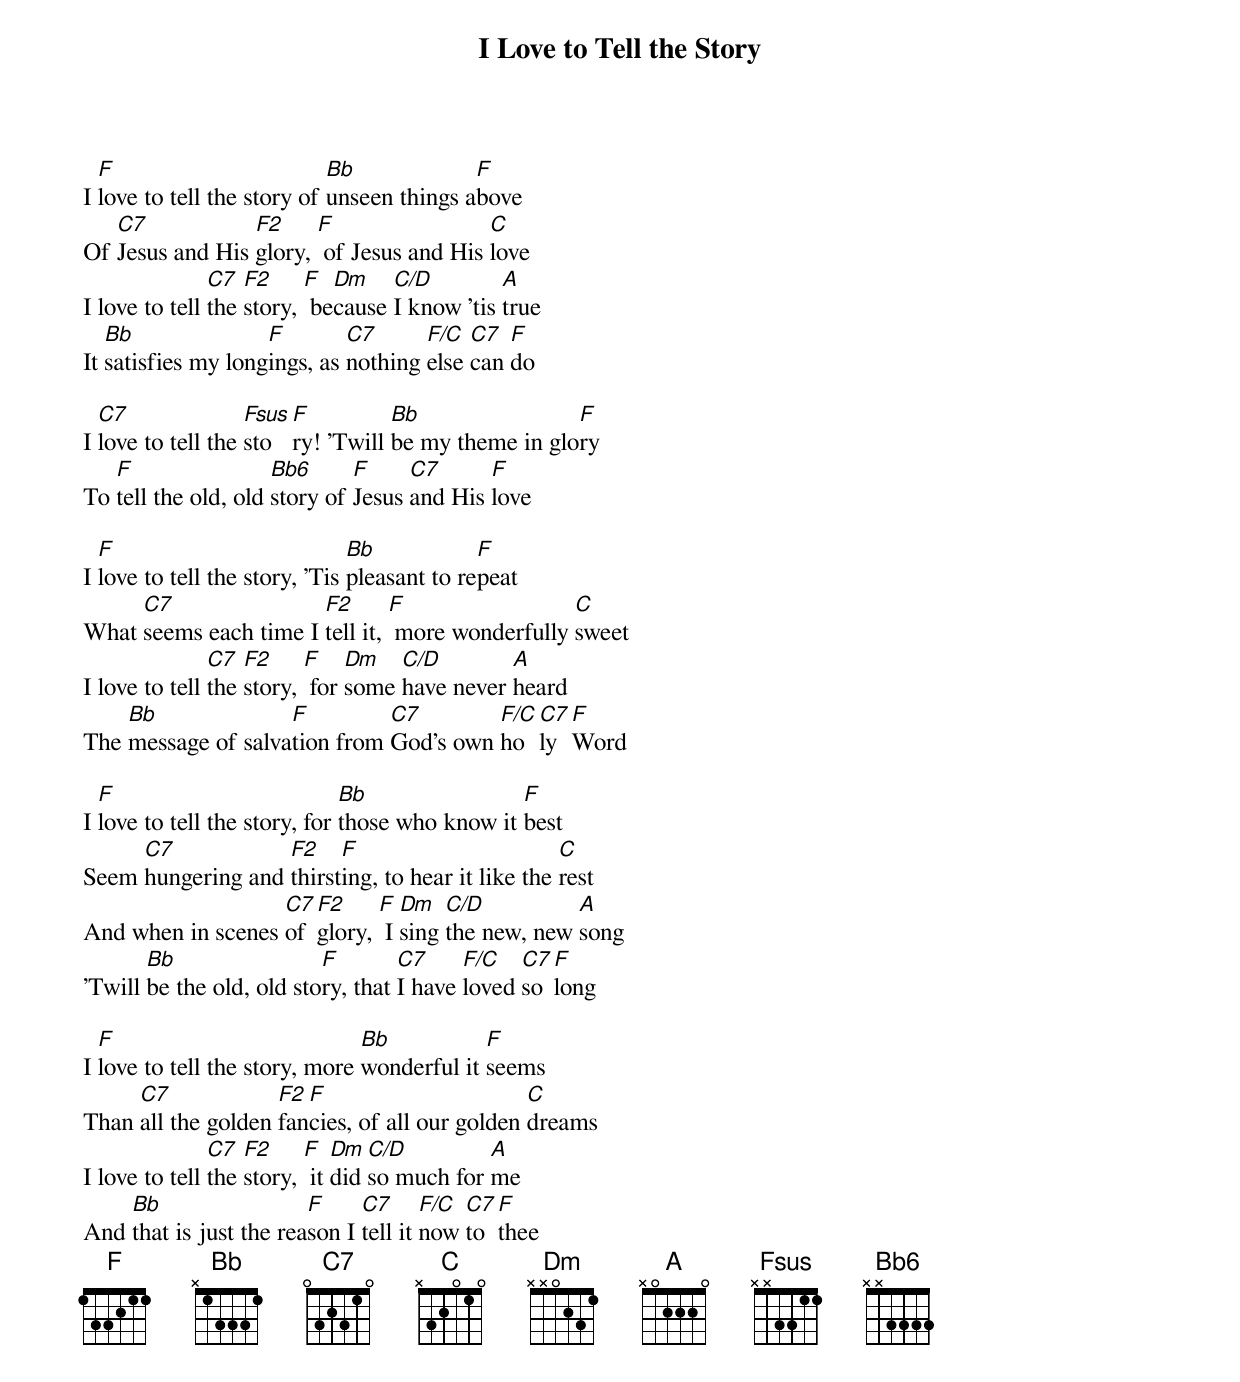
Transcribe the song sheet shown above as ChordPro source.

{title: I Love to Tell the Story}
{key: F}
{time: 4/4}
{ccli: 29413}
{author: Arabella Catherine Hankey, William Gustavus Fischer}
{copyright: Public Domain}

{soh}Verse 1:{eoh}
I [F]love to tell the story of [Bb]unseen things a[F]bove
Of [C7]Jesus and His [F2]glory, [F] of Jesus and His [C]love
I love to tell [C7]the [F2]story, [F] be[Dm]cause [C/D]I know 'tis [A]true
It [Bb]satisfies my long[F]ings, as [C7]nothing [F/C]else [C7]can [F]do

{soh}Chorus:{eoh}
I [C7]love to tell the [Fsus]sto[F]ry! 'Twill [Bb]be my theme in glo[F]ry
To [F]tell the old, old [Bb6]story of [F]Jesus [C7]and His [F]love

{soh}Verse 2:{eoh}
I [F]love to tell the story, 'Tis [Bb]pleasant to re[F]peat
What [C7]seems each time I [F2]tell it, [F] more wonderfully [C]sweet
I love to tell [C7]the [F2]story, [F] for [Dm]some [C/D]have never [A]heard
The [Bb]message of salva[F]tion from [C7]God's own [F/C]ho[C7]ly [F]Word

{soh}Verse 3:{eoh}
I [F]love to tell the story, for [Bb]those who know it [F]best
Seem [C7]hungering and [F2]thirst[F]ing, to hear it like the [C]rest
And when in scenes [C7]of [F2]glory, [F] I [Dm]sing [C/D]the new, new [A]song
'Twill [Bb]be the old, old sto[F]ry, that [C7]I have [F/C]loved [C7]so [F]long

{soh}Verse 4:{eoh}
I [F]love to tell the story, more [Bb]wonderful it [F]seems
Than [C7]all the golden [F2]fan[F]cies, of all our golden [C]dreams
I love to tell [C7]the [F2]story, [F] it [Dm]did [C/D]so much for [A]me
And [Bb]that is just the rea[F]son I [C7]tell it [F/C]now [C7]to [F]thee
